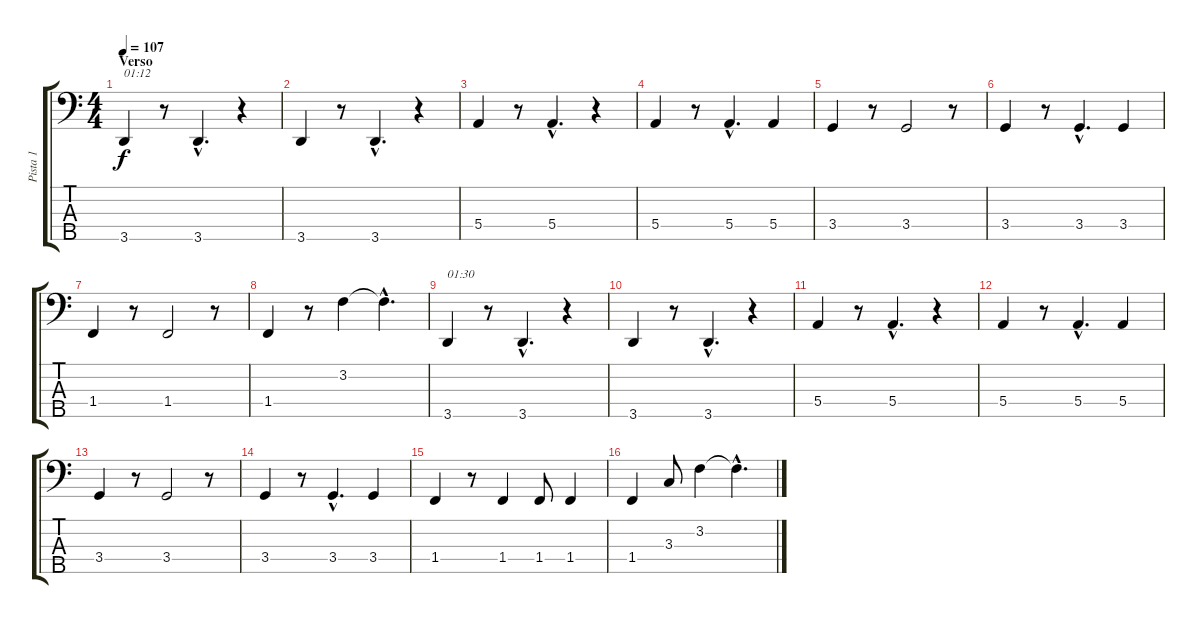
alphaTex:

\track ("Pista 1" "Pista 1") {instrument electricbassfinger}
\staff {score tabs}
\tuning (G2 D2 A1 E1 B0) {hide}
\ts (4 4)
\section ("" "Verso")
\tempo 107
\clef f4
\ks c
3.5.4{txt "01:12" dy f} r.8 3.5{hac}.4{d} r.4 |
3.5.4 r.8 3.5{hac}.4{d} r.4 |
5.4.4 r.8 5.4{hac}.4{d} r.4 |
5.4.4 r.8 5.4{hac}.4{d} 5.4.4 |
3.4.4 r.8 3.4.2 r.8 |
3.4.4 r.8 3.4{hac}.4{d} 3.4.4 |
1.4.4 r.8 1.4.2 r.8 |
1.4.4 r.8 3.2.4 3.2{hac t}.4{d} |
3.5.4{txt "01:30"} r.8 3.5{hac}.4{d} r.4 |
3.5.4 r.8 3.5{hac}.4{d} r.4 |
5.4.4 r.8 5.4{hac}.4{d} r.4 |
5.4.4 r.8 5.4{hac}.4{d} 5.4.4 |
3.4.4 r.8 3.4.2 r.8 |
3.4.4 r.8 3.4{hac}.4{d} 3.4.4 |
1.4.4 r.8 1.4.4 1.4.8 1.4.4 |
1.4.4 3.3.8 3.2.4 3.2{hac t}.4{d}
